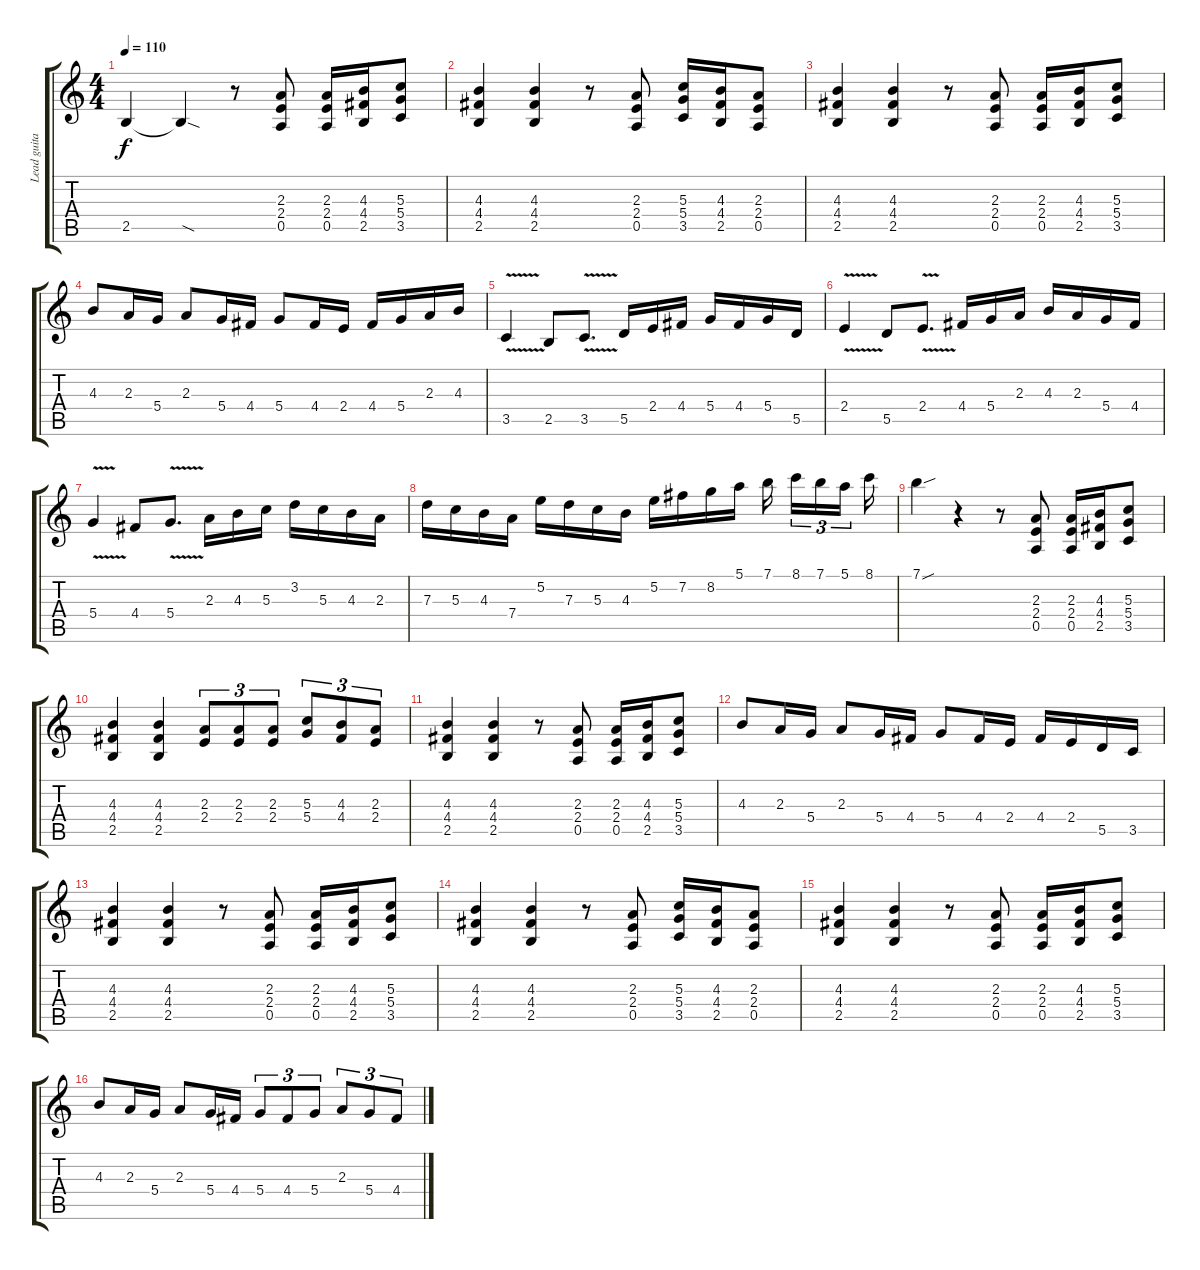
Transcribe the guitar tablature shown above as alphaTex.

\track ("Lead guitar" "Lead guita") {instrument overdrivenguitar}
\staff {score tabs}
\tuning (E4 B3 G3 D3 A2 E2) {hide}
\ts (4 4)
\tempo 110
\clef g2
\ks c
2.5.4{dy f} 2.5{sod t}.4 r.8 (2.3 2.4 0.5).8 (2.3 2.4 0.5).16 (4.3 4.4 2.5).16 (5.3 5.4 3.5).8 |
(4.3 4.4 2.5).4 (4.3 4.4 2.5).4 r.8 (2.3 2.4 0.5).8 (5.3 5.4 3.5).16 (4.3 4.4 2.5).16 (2.3 2.4 0.5).8 |
(4.3 4.4 2.5).4 (4.3 4.4 2.5).4 r.8 (2.3 2.4 0.5).8 (2.3 2.4 0.5).16 (4.3 4.4 2.5).16 (5.3 5.4 3.5).8 |
4.3.8 2.3.16 5.4.16 2.3.8 5.4.16 4.4.16 5.4.8 4.4.16 2.4.16 4.4.16 5.4.16 2.3.16 4.3.16 |
3.5{v}.4 2.5.8 3.5{v}.8{d} 5.5.16 2.4.16 4.4.16 5.4.16 4.4.16 5.4.16 5.5.16 |
2.4{v}.4 5.5.8 2.4{v}.8{d} 4.4.16 5.4.16 2.3.16 4.3.16 2.3.16 5.4.16 4.4.16 |
5.4{v}.4 4.4.8 5.4{v}.8{d} 2.3.16 4.3.16 5.3.16 3.2.16 5.3.16 4.3.16 2.3.16 |
7.3.16 5.3.16 4.3.16 7.4.16 5.2.16 7.3.16 5.3.16 4.3.16 5.2.16 7.2.16 8.2.16 5.1.16 7.1.16{beam splitsecondary} 8.1.16{tu (3 2)} 7.1.16{tu (3 2)} 5.1.16{tu (3 2) beam splitsecondary} 8.1.16 |
7.1{sou}.4 r.4 r.8 (2.3 2.4 0.5).8 (2.3 2.4 0.5).16 (4.3 4.4 2.5).16 (5.3 5.4 3.5).8 |
(4.3 4.4 2.5).4 (4.3 4.4 2.5).4 (2.3 2.4).8{tu (3 2)} (2.3 2.4).8{tu (3 2)} (2.3 2.4).8{tu (3 2)} (5.3 5.4).8{tu (3 2)} (4.3 4.4).8{tu (3 2)} (2.3 2.4).8{tu (3 2)} |
(4.3 4.4 2.5).4 (4.3 4.4 2.5).4 r.8 (2.3 2.4 0.5).8 (2.3 2.4 0.5).16 (4.3 4.4 2.5).16 (5.3 5.4 3.5).8 |
4.3.8 2.3.16 5.4.16 2.3.8 5.4.16 4.4.16 5.4.8 4.4.16 2.4.16 4.4.16 2.4.16 5.5.16 3.5.16 |
(4.3 4.4 2.5).4 (4.3 4.4 2.5).4 r.8 (2.3 2.4 0.5).8 (2.3 2.4 0.5).16 (4.3 4.4 2.5).16 (5.3 5.4 3.5).8 |
(4.3 4.4 2.5).4 (4.3 4.4 2.5).4 r.8 (2.3 2.4 0.5).8 (5.3 5.4 3.5).16 (4.3 4.4 2.5).16 (2.3 2.4 0.5).8 |
(4.3 4.4 2.5).4 (4.3 4.4 2.5).4 r.8 (2.3 2.4 0.5).8 (2.3 2.4 0.5).16 (4.3 4.4 2.5).16 (5.3 5.4 3.5).8 |
4.3.8 2.3.16 5.4.16 2.3.8 5.4.16 4.4.16 5.4.8{tu (3 2)} 4.4.8{tu (3 2)} 5.4.8{tu (3 2)} 2.3.8{tu (3 2)} 5.4.8{tu (3 2)} 4.4.8{tu (3 2)}
